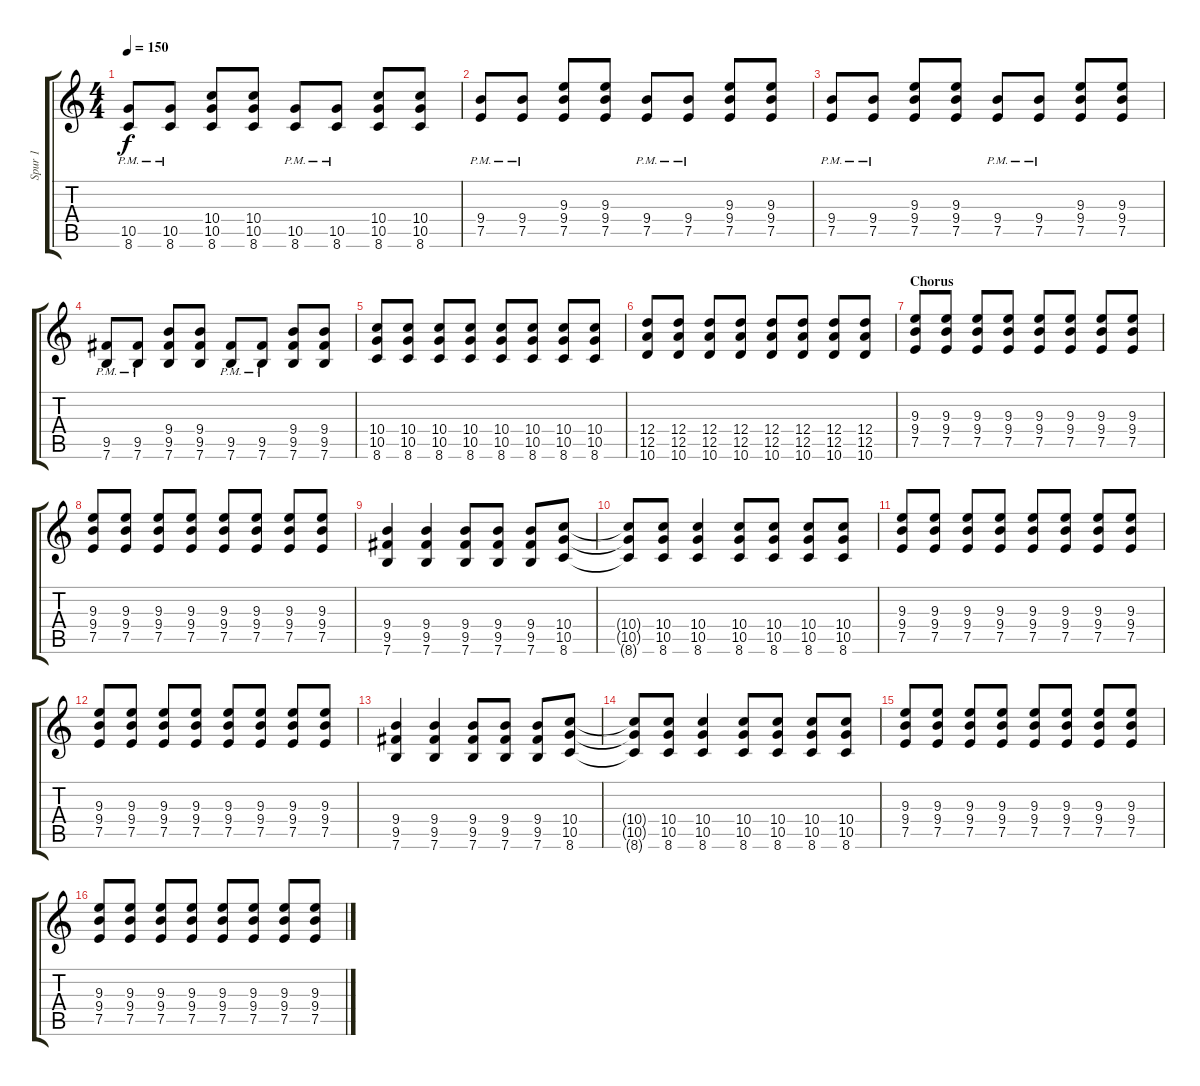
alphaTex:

\track ("Spur 1" "Spur 1") {instrument acousticguitarsteel}
\staff {score tabs}
\tuning (E4 B3 G3 D3 A2 E2) {hide}
\ts (4 4)
\tempo 150
\clef g2
\ks c
(10.5{pm} 8.6{pm}).8{dy f volume 8 instrument electricguitarmuted} (10.5{pm} 8.6{pm}).8 (10.4 10.5 8.6).8{volume 10 instrument acousticguitarsteel} (10.4 10.5 8.6).8 (10.5{pm} 8.6{pm}).8{volume 8 instrument electricguitarmuted} (10.5{pm} 8.6{pm}).8 (10.4 10.5 8.6).8{volume 10 instrument acousticguitarsteel} (10.4 10.5 8.6).8 |
(9.4{pm} 7.5{pm}).8{volume 8 instrument electricguitarmuted} (9.4{pm} 7.5{pm}).8 (9.3 9.4 7.5).8{volume 10 instrument acousticguitarsteel} (9.3 9.4 7.5).8 (9.4{pm} 7.5{pm}).8{volume 8 instrument electricguitarmuted} (9.4{pm} 7.5{pm}).8 (9.3 9.4 7.5).8{volume 10 instrument acousticguitarsteel} (9.3 9.4 7.5).8 |
(9.4{pm} 7.5{pm}).8{volume 8 instrument electricguitarmuted} (9.4{pm} 7.5{pm}).8 (9.3 9.4 7.5).8{volume 10 instrument acousticguitarsteel} (9.3 9.4 7.5).8 (9.4{pm} 7.5{pm}).8{volume 8 instrument electricguitarmuted} (9.4{pm} 7.5{pm}).8 (9.3 9.4 7.5).8{volume 10 instrument acousticguitarsteel} (9.3 9.4 7.5).8 |
(9.5{pm} 7.6{pm}).8{volume 8 instrument electricguitarmuted} (9.5{pm} 7.6{pm}).8 (9.4 9.5 7.6).8{volume 10 instrument acousticguitarsteel} (9.4 9.5 7.6).8 (9.5{pm} 7.6{pm}).8{volume 8 instrument electricguitarmuted} (9.5{pm} 7.6{pm}).8 (9.4 9.5 7.6).8{volume 10 instrument acousticguitarsteel} (9.4 9.5 7.6).8 |
(10.4 10.5 8.6).8{volume 13 instrument distortionguitar} (10.4 10.5 8.6).8 (10.4 10.5 8.6).8 (10.4 10.5 8.6).8 (10.4 10.5 8.6).8 (10.4 10.5 8.6).8 (10.4 10.5 8.6).8 (10.4 10.5 8.6).8 |
(12.4 12.5 10.6).8 (12.4 12.5 10.6).8 (12.4 12.5 10.6).8 (12.4 12.5 10.6).8 (12.4 12.5 10.6).8 (12.4 12.5 10.6).8 (12.4 12.5 10.6).8 (12.4 12.5 10.6).8 |
\section ("" "Chorus")
(9.3 9.4 7.5).8 (9.3 9.4 7.5).8 (9.3 9.4 7.5).8 (9.3 9.4 7.5).8 (9.3 9.4 7.5).8 (9.3 9.4 7.5).8 (9.3 9.4 7.5).8 (9.3 9.4 7.5).8 |
(9.3 9.4 7.5).8 (9.3 9.4 7.5).8 (9.3 9.4 7.5).8 (9.3 9.4 7.5).8 (9.3 9.4 7.5).8 (9.3 9.4 7.5).8 (9.3 9.4 7.5).8 (9.3 9.4 7.5).8 |
(9.4 9.5 7.6).4 (9.4 9.5 7.6).4 (9.4 9.5 7.6).8 (9.4 9.5 7.6).8 (9.4 9.5 7.6).8 (10.4 10.5 8.6).8 |
(10.4{t} 10.5{t} 8.6{t}).8 (10.4 10.5 8.6).8 (10.4 10.5 8.6).4 (10.4 10.5 8.6).8 (10.4 10.5 8.6).8 (10.4 10.5 8.6).8 (10.4 10.5 8.6).8 |
(9.3 9.4 7.5).8 (9.3 9.4 7.5).8 (9.3 9.4 7.5).8 (9.3 9.4 7.5).8 (9.3 9.4 7.5).8 (9.3 9.4 7.5).8 (9.3 9.4 7.5).8 (9.3 9.4 7.5).8 |
(9.3 9.4 7.5).8 (9.3 9.4 7.5).8 (9.3 9.4 7.5).8 (9.3 9.4 7.5).8 (9.3 9.4 7.5).8 (9.3 9.4 7.5).8 (9.3 9.4 7.5).8 (9.3 9.4 7.5).8 |
(9.4 9.5 7.6).4 (9.4 9.5 7.6).4 (9.4 9.5 7.6).8 (9.4 9.5 7.6).8 (9.4 9.5 7.6).8 (10.4 10.5 8.6).8 |
(10.4{t} 10.5{t} 8.6{t}).8 (10.4 10.5 8.6).8 (10.4 10.5 8.6).4 (10.4 10.5 8.6).8 (10.4 10.5 8.6).8 (10.4 10.5 8.6).8 (10.4 10.5 8.6).8 |
(9.3 9.4 7.5).8 (9.3 9.4 7.5).8 (9.3 9.4 7.5).8 (9.3 9.4 7.5).8 (9.3 9.4 7.5).8 (9.3 9.4 7.5).8 (9.3 9.4 7.5).8 (9.3 9.4 7.5).8 |
(9.3 9.4 7.5).8 (9.3 9.4 7.5).8 (9.3 9.4 7.5).8 (9.3 9.4 7.5).8 (9.3 9.4 7.5).8 (9.3 9.4 7.5).8 (9.3 9.4 7.5).8 (9.3 9.4 7.5).8
